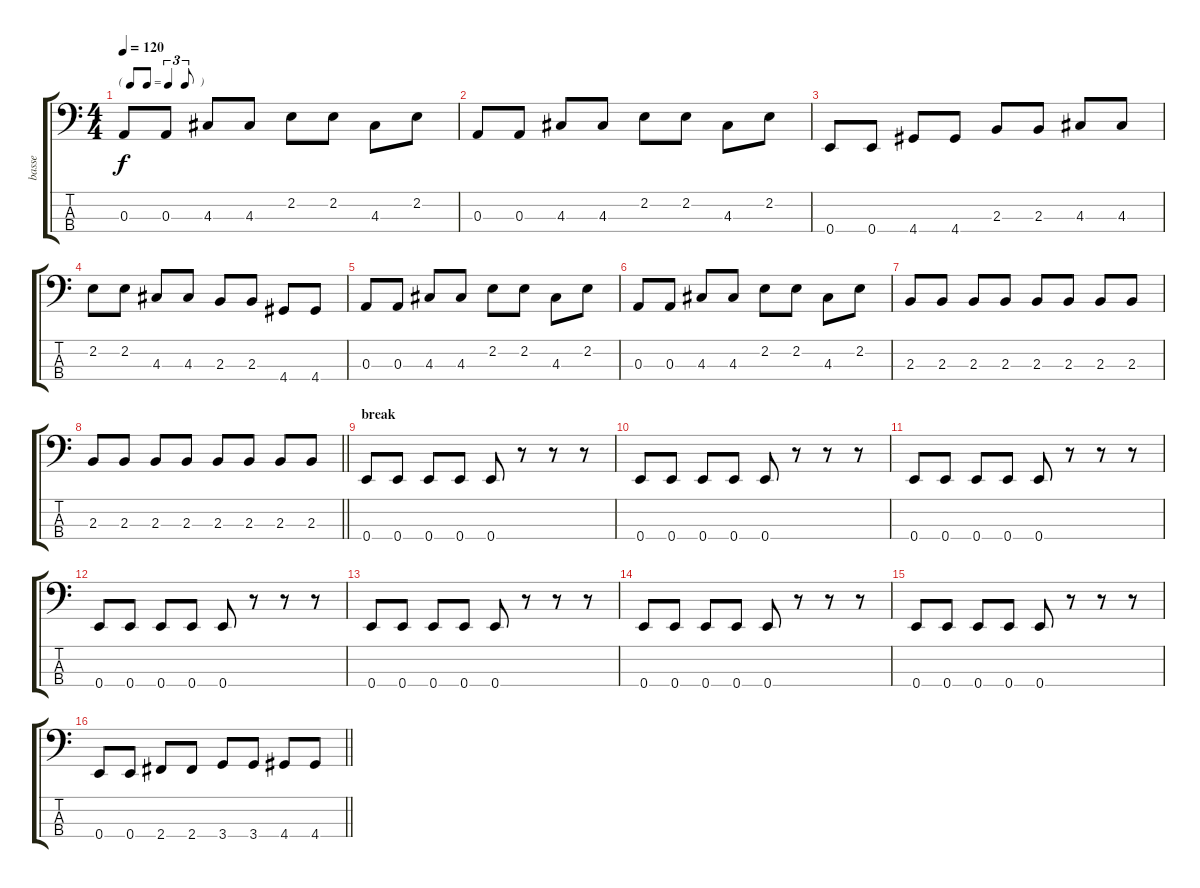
\track ("basse" "basse") {instrument electricbasspick}
\staff {score tabs}
\tuning (G2 D2 A1 E1) {hide}
\ts (4 4)
\tf triplet8th
\tempo 120
\clef f4
\ks c
0.3.8{dy f} 0.3.8 4.3.8 4.3.8 2.2.8 2.2.8 4.3.8 2.2.8 |
0.3.8 0.3.8 4.3.8 4.3.8 2.2.8 2.2.8 4.3.8 2.2.8 |
0.4.8 0.4.8 4.4.8 4.4.8 2.3.8 2.3.8 4.3.8 4.3.8 |
2.2.8 2.2.8 4.3.8 4.3.8 2.3.8 2.3.8 4.4.8 4.4.8 |
0.3.8 0.3.8 4.3.8 4.3.8 2.2.8 2.2.8 4.3.8 2.2.8 |
0.3.8 0.3.8 4.3.8 4.3.8 2.2.8 2.2.8 4.3.8 2.2.8 |
2.3.8 2.3.8 2.3.8 2.3.8 2.3.8 2.3.8 2.3.8 2.3.8 |
\barLineRight lightlight
2.3.8 2.3.8 2.3.8 2.3.8 2.3.8 2.3.8 2.3.8 2.3.8 |
\section ("" "break")
0.4.8 0.4.8 0.4.8 0.4.8 0.4.8 r.8 r.8 r.8 |
0.4.8 0.4.8 0.4.8 0.4.8 0.4.8 r.8 r.8 r.8 |
0.4.8 0.4.8 0.4.8 0.4.8 0.4.8 r.8 r.8 r.8 |
0.4.8 0.4.8 0.4.8 0.4.8 0.4.8 r.8 r.8 r.8 |
0.4.8 0.4.8 0.4.8 0.4.8 0.4.8 r.8 r.8 r.8 |
0.4.8 0.4.8 0.4.8 0.4.8 0.4.8 r.8 r.8 r.8 |
0.4.8 0.4.8 0.4.8 0.4.8 0.4.8 r.8 r.8 r.8 |
\barLineRight lightlight
0.4.8 0.4.8 2.4.8 2.4.8 3.4.8 3.4.8 4.4.8 4.4.8
